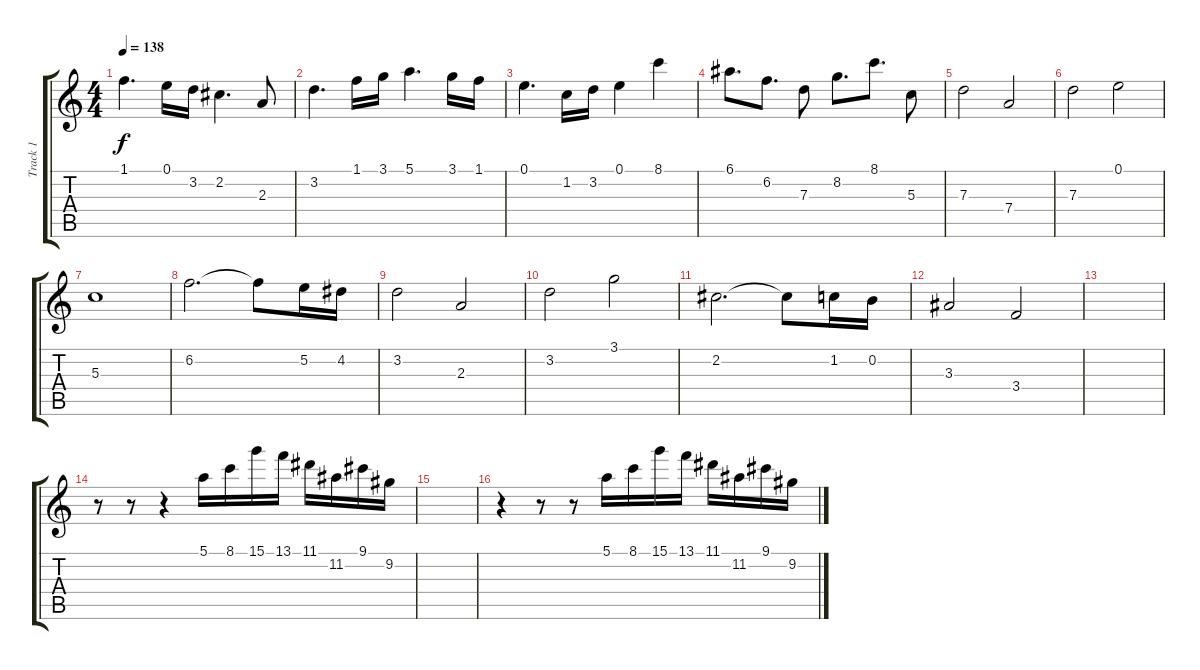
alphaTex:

\track ("Track 1" "Track 1") {instrument overdrivenguitar}
\staff {score tabs}
\tuning (E4 B3 G3 D3 A2 E2) {hide}
\ts (4 4)
\tempo 138
\clef g2
\ks c
1.1.4{d dy f} 0.1.16 3.2.16 2.2.4{d} 2.3.8 |
3.2.4{d} 1.1.16 3.1.16 5.1.4{d} 3.1.16 1.1.16 |
0.1.4{d} 1.2.16 3.2.16 0.1.4 8.1.4 |
6.1.8{d} 6.2.8{d} 7.3.8 8.2.8{d} 8.1.8{d} 5.3.8 |
7.3.2 7.4.2 |
7.3.2 0.1.2 |
5.3.1 |
6.2.2{d} 6.2{t}.8 5.2.16 4.2.16 |
3.2.2 2.3.2 |
3.2.2 3.1.2 |
2.2.2{d} 2.2{t}.8 1.2.16 0.2.16 |
3.3.2 3.4.2 |
|
r.8 r.8 r.4 5.1.16 8.1.16 15.1.16 13.1.16 11.1.16 11.2.16 9.1.16 9.2.16 |
|
r.4 r.8 r.8 5.1.16 8.1.16 15.1.16 13.1.16 11.1.16 11.2.16 9.1.16 9.2.16
